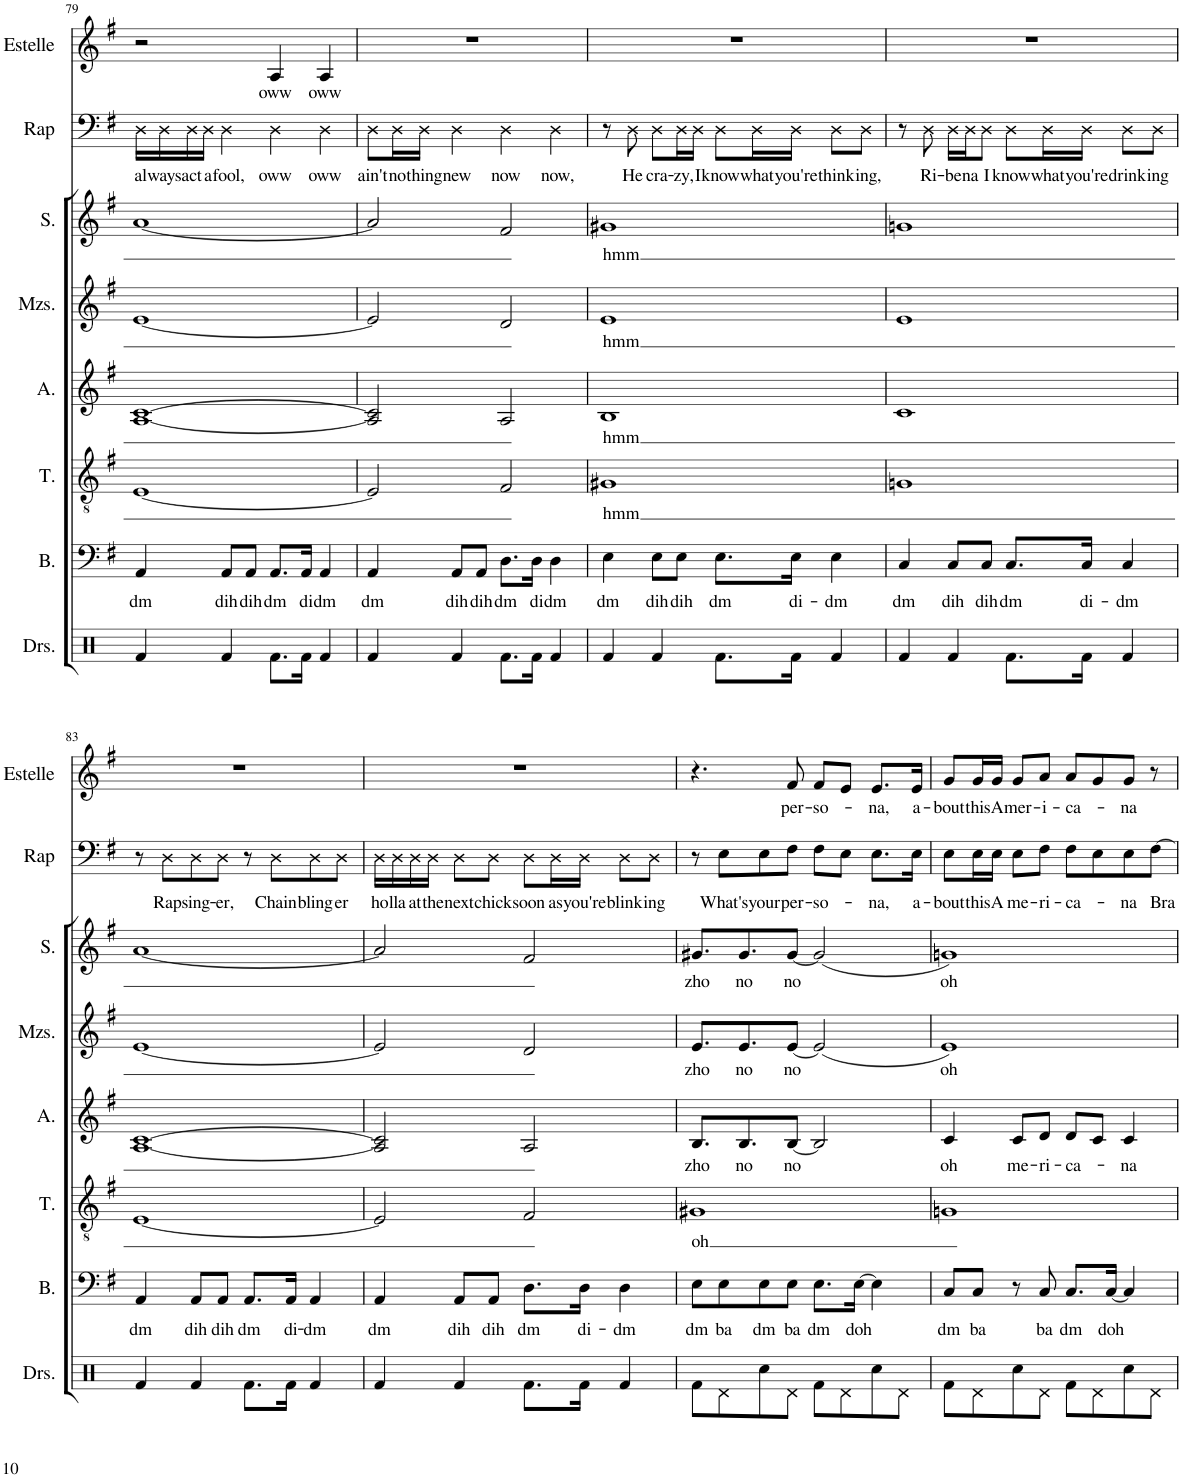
**kern	**text	**kern	**text	**kern	**text	**kern	**text	**kern	**text	**kern	**text	**kern	**text
*part7	*part7	*part6	*part6	*part5	*part5	*part4	*part4	*part3	*part3	*part2	*part2	*part1	*part1
*staff7	*staff7	*staff6	*staff6	*staff5	*staff5	*staff4	*staff4	*staff3	*staff3	*staff2	*staff2	*staff1	*staff1
*I"Bass	*	*I"Tenor	*	*I"Alto	*	*I"Mezzo-soprano	*	*I"Soprano	*	*I"Rap	*	*I"Estelle	*
*I'B.	*	*I'T.	*	*I'A.	*	*I'Mzs.	*	*I'S.	*	*I'Rap	*	*I'Estelle	*
!!LO:PB:g=z
*clefF4	*	*clefGv2	*	*clefG2	*	*clefG2	*	*clefG2	*	*clefF4	*	*clefG2	*
*k[f#]	*	*k[f#]	*	*k[f#]	*	*k[f#]	*	*k[f#]	*	*k[f#]	*	*k[f#]	*
*M4/4	*	*M4/4	*	*M4/4	*	*M4/4	*	*M4/4	*	*M4/4	*	*M4/4	*
=79	=79	=79	=79	=79	=79	=79	=79	=79	=79	=79	=79	=79	=79
!	!LO:LY:b	!	!	!	!	!	!	!	!	!	!LO:LY:b	!	!
4AA/	dm	[1E	.	[1A [1c	.	[1e	.	[1a	.	16D\LL	al-	2r	.
!	!	!	!	!	!	!	!	!	!	!	!LO:LY:b	!	!
.	.	.	.	.	.	.	.	.	.	16D\	-ways	.	.
!	!	!	!	!	!	!	!	!	!	!	!LO:LY:b	!	!
.	.	.	.	.	.	.	.	.	.	16D\	act	.	.
!	!	!	!	!	!	!	!	!	!	!	!LO:LY:b	!	!
.	.	.	.	.	.	.	.	.	.	16D\JJ	a	.	.
!	!LO:LY:b	!	!	!	!	!	!	!	!	!	!LO:LY:b	!	!
8AA/L	dih	.	.	.	.	.	.	.	.	4D\	fool,	.	.
!	!LO:LY:b	!	!	!	!	!	!	!	!	!	!	!	!
8AA/J	dih	.	.	.	.	.	.	.	.	.	.	.	.
!	!LO:LY:b	!	!	!	!	!	!	!	!	!	!LO:LY:b	!	!LO:LY:b
8.AA/L	dm	.	.	.	.	.	.	.	.	4D\	oww	4A/	oww
!	!LO:LY:b	!	!	!	!	!	!	!	!	!	!	!	!
16AA/Jk	di-	.	.	.	.	.	.	.	.	.	.	.	.
!	!LO:LY:b	!	!	!	!	!	!	!	!	!	!LO:LY:b	!	!LO:LY:b
4AA/	-dm	.	.	.	.	.	.	.	.	4D\	oww	4A/	oww
=80	=80	=80	=80	=80	=80	=80	=80	=80	=80	=80	=80	=80	=80
!	!LO:LY:b	!	!	!	!	!	!	!	!	!	!LO:LY:b	!	!
4AA/	dm	2E/]	.	2A/] 2c/]	.	2e/]	.	2a/]	.	8D\L	ain't	1r	.
!	!	!	!	!	!	!	!	!	!	!	!LO:LY:b	!	!
.	.	.	.	.	.	.	.	.	.	16D\L	no-	.	.
!	!	!	!	!	!	!	!	!	!	!	!LO:LY:b	!	!
.	.	.	.	.	.	.	.	.	.	16D\JJ	-thing	.	.
!	!LO:LY:b	!	!	!	!	!	!	!	!	!	!LO:LY:b	!	!
8AA/L	dih	.	.	.	.	.	.	.	.	4D\	new	.	.
!	!LO:LY:b	!	!	!	!	!	!	!	!	!	!	!	!
8AA/J	dih	.	.	.	.	.	.	.	.	.	.	.	.
!	!LO:LY:b	!	!	!	!	!	!	!	!	!	!LO:LY:b	!	!
8.D\L	dm	2F#/	.	2A/	.	2d/	.	2f#/	.	4D\	now	.	.
!	!LO:LY:b	!	!	!	!	!	!	!	!	!	!	!	!
16D\Jk	di-	.	.	.	.	.	.	.	.	.	.	.	.
!	!LO:LY:b	!	!	!	!	!	!	!	!	!	!LO:LY:b	!	!
4D\	-dm	.	.	.	.	.	.	.	.	4D\	now,	.	.
=81	=81	=81	=81	=81	=81	=81	=81	=81	=81	=81	=81	=81	=81
!	!LO:LY:b	!	!LO:LY:b	!	!LO:LY:b	!	!LO:LY:b	!	!LO:LY:b	!	!	!	!
4E\	dm	1G#X	hmm	1B	hmm	1e	hmm	1g#X	hmm	8r	.	1r	.
!	!	!	!	!	!	!	!	!	!	!	!LO:LY:b	!	!
.	.	.	.	.	.	.	.	.	.	8D\	He	.	.
!	!LO:LY:b	!	!	!	!	!	!	!	!	!	!LO:LY:b	!	!
8E\L	dih	.	.	.	.	.	.	.	.	8D\L	cra-	.	.
!	!LO:LY:b	!	!	!	!	!	!	!	!	!	!LO:LY:b	!	!
8E\J	dih	.	.	.	.	.	.	.	.	16D\L	-zy,	.	.
!	!	!	!	!	!	!	!	!	!	!	!LO:LY:b	!	!
.	.	.	.	.	.	.	.	.	.	16D\JJ	I	.	.
!	!LO:LY:b	!	!	!	!	!	!	!	!	!	!LO:LY:b	!	!
8.E\L	dm	.	.	.	.	.	.	.	.	8D\L	know	.	.
!	!	!	!	!	!	!	!	!	!	!	!LO:LY:b	!	!
.	.	.	.	.	.	.	.	.	.	16D\L	what	.	.
!	!LO:LY:b	!	!	!	!	!	!	!	!	!	!LO:LY:b	!	!
16E\Jk	di-	.	.	.	.	.	.	.	.	16D\JJ	you're	.	.
!	!LO:LY:b	!	!	!	!	!	!	!	!	!	!LO:LY:b	!	!
4E\	-dm	.	.	.	.	.	.	.	.	8D\L	think-	.	.
!	!	!	!	!	!	!	!	!	!	!	!LO:LY:b	!	!
.	.	.	.	.	.	.	.	.	.	8D\J	-ing,	.	.
=82	=82	=82	=82	=82	=82	=82	=82	=82	=82	=82	=82	=82	=82
!	!LO:LY:b	!	!	!	!	!	!	!	!	!	!	!	!
4C/	dm	1Gn	.	1c	.	1e	.	1gn	.	8r	.	1r	.
!	!	!	!	!	!	!	!	!	!	!	!LO:LY:b	!	!
.	.	.	.	.	.	.	.	.	.	8D\	Ri-	.	.
!	!LO:LY:b	!	!	!	!	!	!	!	!	!	!LO:LY:b	!	!
8C/L	dih	.	.	.	.	.	.	.	.	16D\LL	-be-	.	.
!	!	!	!	!	!	!	!	!	!	!	!LO:LY:b	!	!
.	.	.	.	.	.	.	.	.	.	16D\J	-na	.	.
!	!LO:LY:b	!	!	!	!	!	!	!	!	!	!LO:LY:b	!	!
8C/J	dih	.	.	.	.	.	.	.	.	8D\J	I	.	.
!	!LO:LY:b	!	!	!	!	!	!	!	!	!	!LO:LY:b	!	!
8.C/L	dm	.	.	.	.	.	.	.	.	8D\L	know	.	.
!	!	!	!	!	!	!	!	!	!	!	!LO:LY:b	!	!
.	.	.	.	.	.	.	.	.	.	16D\L	what	.	.
!	!LO:LY:b	!	!	!	!	!	!	!	!	!	!LO:LY:b	!	!
16C/Jk	di-	.	.	.	.	.	.	.	.	16D\JJ	you're	.	.
!	!LO:LY:b	!	!	!	!	!	!	!	!	!	!LO:LY:b	!	!
4C/	-dm	.	.	.	.	.	.	.	.	8D\L	drink-	.	.
!	!	!	!	!	!	!	!	!	!	!	!LO:LY:b	!	!
.	.	.	.	.	.	.	.	.	.	8D\J	-ing	.	.
!!LO:LB:g=z
=83	=83	=83	=83	=83	=83	=83	=83	=83	=83	=83	=83	=83	=83
!	!LO:LY:b	!	!	!	!	!	!	!	!	!	!	!	!
4AA/	dm	[1E	.	[1A [1c	.	[1e	.	[1a	.	8r	.	1r	.
!	!	!	!	!	!	!	!	!	!	!	!LO:LY:b	!	!
.	.	.	.	.	.	.	.	.	.	8D\L	Rap	.	.
!	!LO:LY:b	!	!	!	!	!	!	!	!	!	!LO:LY:b	!	!
8AA/L	dih	.	.	.	.	.	.	.	.	8D\	sing-	.	.
!	!LO:LY:b	!	!	!	!	!	!	!	!	!	!LO:LY:b	!	!
8AA/J	dih	.	.	.	.	.	.	.	.	8D\J	-er,	.	.
!	!LO:LY:b	!	!	!	!	!	!	!	!	!	!	!	!
8.AA/L	dm	.	.	.	.	.	.	.	.	8r	.	.	.
!	!	!	!	!	!	!	!	!	!	!	!LO:LY:b	!	!
.	.	.	.	.	.	.	.	.	.	8D\L	Chain	.	.
!	!LO:LY:b	!	!	!	!	!	!	!	!	!	!	!	!
16AA/Jk	di-	.	.	.	.	.	.	.	.	.	.	.	.
!	!LO:LY:b	!	!	!	!	!	!	!	!	!	!LO:LY:b	!	!
4AA/	-dm	.	.	.	.	.	.	.	.	8D\	bling-	.	.
!	!	!	!	!	!	!	!	!	!	!	!LO:LY:b	!	!
.	.	.	.	.	.	.	.	.	.	8D\J	-er	.	.
=84	=84	=84	=84	=84	=84	=84	=84	=84	=84	=84	=84	=84	=84
!	!LO:LY:b	!	!	!	!	!	!	!	!	!	!LO:LY:b	!	!
4AA/	dm	2E/]	.	2A/] 2c/]	.	2e/]	.	2a/]	.	16D\LL	ho-	1r	.
!	!	!	!	!	!	!	!	!	!	!	!LO:LY:b	!	!
.	.	.	.	.	.	.	.	.	.	16D\	-lla	.	.
!	!	!	!	!	!	!	!	!	!	!	!LO:LY:b	!	!
.	.	.	.	.	.	.	.	.	.	16D\	at	.	.
!	!	!	!	!	!	!	!	!	!	!	!LO:LY:b	!	!
.	.	.	.	.	.	.	.	.	.	16D\JJ	the	.	.
!	!LO:LY:b	!	!	!	!	!	!	!	!	!	!LO:LY:b	!	!
8AA/L	dih	.	.	.	.	.	.	.	.	8D\L	next	.	.
!	!LO:LY:b	!	!	!	!	!	!	!	!	!	!LO:LY:b	!	!
8AA/J	dih	.	.	.	.	.	.	.	.	8D\J	chick	.	.
!	!LO:LY:b	!	!	!	!	!	!	!	!	!	!LO:LY:b	!	!
8.D\L	dm	2F#/	.	2A/	.	2d/	.	2f#/	.	8D\L	soon	.	.
!	!	!	!	!	!	!	!	!	!	!	!LO:LY:b	!	!
.	.	.	.	.	.	.	.	.	.	16D\L	as	.	.
!	!LO:LY:b	!	!	!	!	!	!	!	!	!	!LO:LY:b	!	!
16D\Jk	di-	.	.	.	.	.	.	.	.	16D\JJ	you're	.	.
!	!LO:LY:b	!	!	!	!	!	!	!	!	!	!LO:LY:b	!	!
4D\	-dm	.	.	.	.	.	.	.	.	8D\L	blink-	.	.
!	!	!	!	!	!	!	!	!	!	!	!LO:LY:b	!	!
.	.	.	.	.	.	.	.	.	.	8D\J	-ing	.	.
=85	=85	=85	=85	=85	=85	=85	=85	=85	=85	=85	=85	=85	=85
!	!LO:LY:b	!	!LO:LY:b	!	!LO:LY:b	!	!LO:LY:b	!	!LO:LY:b	!	!	!	!
8E\L	dm	1G#X	oh	8.B/L	zho	8.e/L	zho	8.g#X/L	zho	8r	.	4.r	.
!	!LO:LY:b	!	!	!	!	!	!	!	!	!	!LO:LY:b	!	!
8E\	ba	.	.	.	.	.	.	.	.	8E\L	What's	.	.
!	!	!	!	!	!LO:LY:b	!	!LO:LY:b	!	!LO:LY:b	!	!	!	!
.	.	.	.	8.B/	no	8.e/	no	8.g#/	no	.	.	.	.
!	!LO:LY:b	!	!	!	!	!	!	!	!	!	!LO:LY:b	!	!
8E\	dm	.	.	.	.	.	.	.	.	8E\	your	.	.
!	!LO:LY:b	!	!	!	!LO:LY:b	!	!LO:LY:b	!	!LO:LY:b	!	!LO:LY:b	!	!LO:LY:b
8E\J	ba	.	.	[8B/J	no	[8e/J	no	[8g#/J	no	8F#\J	per-	8f#/	per-
!	!LO:LY:b	!	!	!	!	!	!	!	!	!	!LO:LY:b	!	!LO:LY:b
8.E\L	dm	.	.	2B/]	.	(2e/]	.	(2g#/]	.	8F#\L	-so-	8f#/L	-so-
.	.	.	.	.	.	.	.	.	.	8E\J	.	8e/J	.
!	!LO:LY:b	!	!	!	!	!	!	!	!	!	!	!	!
[16E\Jk	doh	.	.	.	.	.	.	.	.	.	.	.	.
!	!	!	!	!	!	!	!	!	!	!	!LO:LY:b	!	!LO:LY:b
4E\]	.	.	.	.	.	.	.	.	.	8.E\L	-na,	8.e/L	-na,
!	!	!	!	!	!	!	!	!	!	!	!LO:LY:b	!	!LO:LY:b
.	.	.	.	.	.	.	.	.	.	16E\Jk	a-	16e/Jk	a-
=86	=86	=86	=86	=86	=86	=86	=86	=86	=86	=86	=86	=86	=86
!	!LO:LY:b	!	!	!	!LO:LY:b	!	!LO:LY:b	!	!LO:LY:b	!	!LO:LY:b	!	!LO:LY:b
8C/L	dm	1Gn	.	4c/	oh	1e)	oh	1gn)	oh	8E\L	-bout	8g/L	-bout
!	!LO:LY:b	!	!	!	!	!	!	!	!	!	!LO:LY:b	!	!LO:LY:b
8C/J	ba	.	.	.	.	.	.	.	.	16E\L	this	16g/L	this
!	!	!	!	!	!	!	!	!	!	!	!LO:LY:b	!	!LO:LY:b
.	.	.	.	.	.	.	.	.	.	16E\JJ	A-	16g/JJ	A-
!	!	!	!	!	!LO:LY:b	!	!	!	!	!	!LO:LY:b	!	!LO:LY:b
8r	.	.	.	8c/L	me-	.	.	.	.	8E\L	-me-	8g/L	-mer-
!	!LO:LY:b	!	!	!	!LO:LY:b	!	!	!	!	!	!LO:LY:b	!	!LO:LY:b
8C/	ba	.	.	8d/J	-ri-	.	.	.	.	8F#\J	-ri-	8a/J	-i-
!	!LO:LY:b	!	!	!	!LO:LY:b	!	!	!	!	!	!LO:LY:b	!	!LO:LY:b
8.C/L	dm	.	.	8d/L	-ca-	.	.	.	.	8F#\L	-ca-	8a/L	-ca-
.	.	.	.	8c/J	.	.	.	.	.	8E\	.	8g/	.
!	!LO:LY:b	!	!	!	!	!	!	!	!	!	!	!	!
[16C/Jk	doh	.	.	.	.	.	.	.	.	.	.	.	.
!	!	!	!	!	!LO:LY:b	!	!	!	!	!	!LO:LY:b	!	!LO:LY:b
4C/]	.	.	.	4c/	-na	.	.	.	.	8E\	-na	8g/J	-na
!	!	!	!	!	!	!	!	!	!	!	!LO:LY:b	!	!
.	.	.	.	.	.	.	.	.	.	[8F#\J	Bra-	8r	.
=	=	=	=	=	=	=	=	=	=	=	=	=	=
*-	*-	*-	*-	*-	*-	*-	*-	*-	*-	*-	*-	*-	*-
